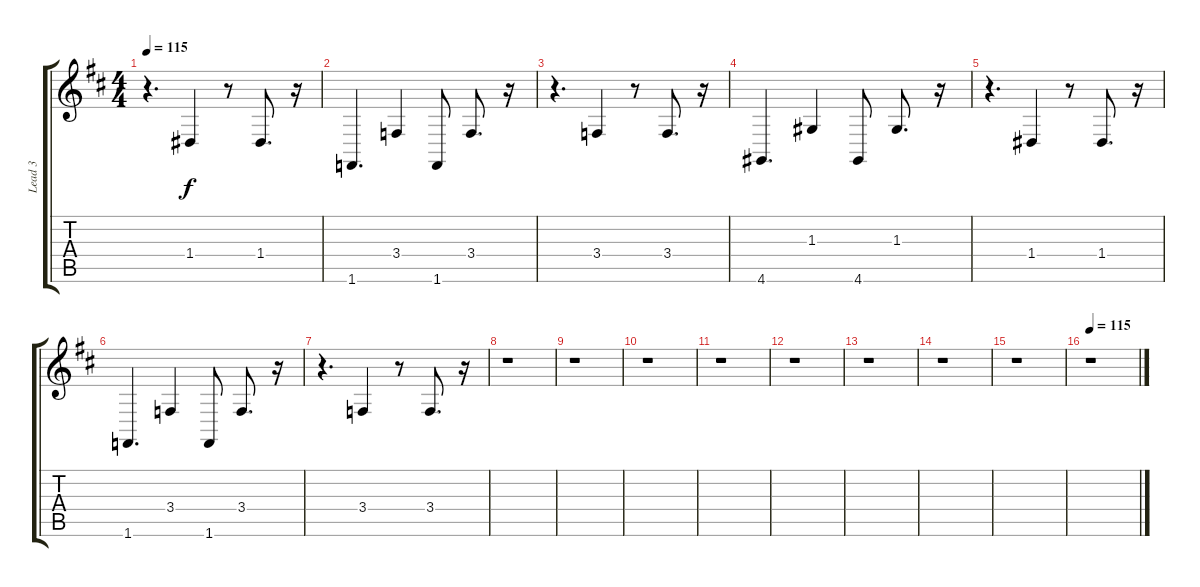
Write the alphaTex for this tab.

\track ("Lead 3" "Lead 3") {instrument lead8bassandlead}
\staff {score tabs}
\tuning (E4 B3 G3 D3 A2 E2) {hide}
\ts (4 4)
\tempo 115
\clef g2
\ks bminor
r.4{d dy f} 1.4.4 r.8 1.4.8{d} r.16 |
1.6.4{d} 3.4.4 1.6.8 3.4.8{d} r.16 |
r.4{d} 3.4.4 r.8 3.4.8{d} r.16 |
4.6.4{d} 1.3.4 4.6.8 1.3.8{d} r.16 |
r.4{d} 1.4.4 r.8 1.4.8{d} r.16 |
1.6.4{d} 3.4.4 1.6.8 3.4.8{d} r.16 |
r.4{d} 3.4.4 r.8 3.4.8{d} r.16 |
r.1 |
r.1 |
r.1 |
r.1 |
r.1 |
r.1 |
r.1 |
r.1 |
\tempo 115
r.1
